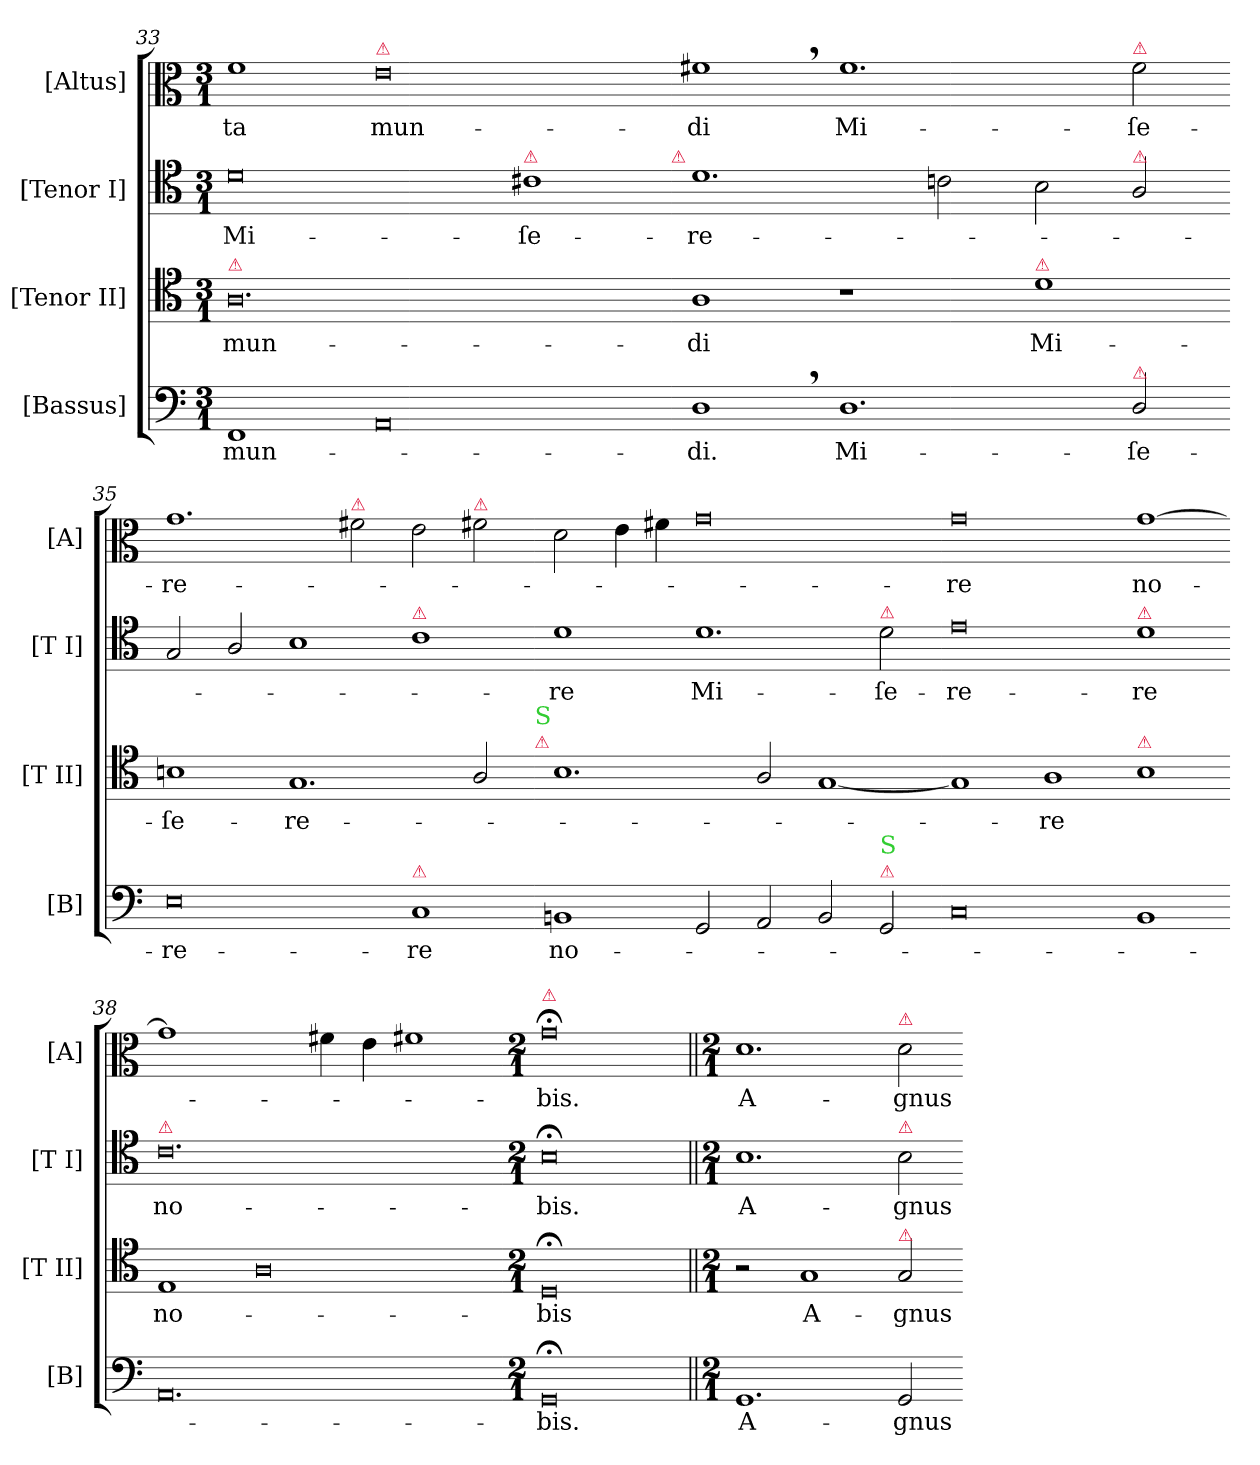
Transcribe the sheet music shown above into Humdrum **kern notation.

**kern	**text	**kern	**text	**kern	**text	**kern	**text
*part4	*part4	*part3	*part3	*part2	*part2	*part1	*part1
*staff4	*staff4	*staff3	*staff3	*staff2	*staff2	*staff1	*staff1
*I"[Bassus]	*	*I"[Tenor II]	*	*I"[Tenor I]	*	*I"[Altus]	*
*I'[B]	*	*I'[T II]	*	*I'[T I]	*	*I'[A]	*
*clefF4	*	*clefC4	*	*clefC4	*	*clefC3	*
*k[]	*	*k[]	*	*k[]	*	*k[]	*
*M3/1	*	*M3/1	*	*M3/1	*	*M3/1	*
=33	=33	=33	=33	=33	=33	=33	=33
!	!	!LO:TX:a:color=crimson:t=⚠	!	!	!	!	!
1FF/	mun-	0.A\	mun-	0d\	Mi-	1f\	-ta
!	!	!	!	!	!	!LO:TX:a:color=crimson:t=⚠	!
0AA/	.	.	.	.	.	0e\	mun-
!	!	!	!	!LO:TX:a:color=crimson:t=⚠	!	!	!
.	.	.	.	1c#X\	-ſe-	.	.
!	!	!	!	!LO:TX:a:color=crimson:t=⚠	!	!	!
=34-	=34-	=34-	=34-	=34-	=34-	=34-	=34-
1D,\	-di.	1A\	-di	1.d\	-re-	1f#X,\	-di
1.D\	Mi-	1r	.	.	.	1.f#\	Mi-
.	.	.	.	2cn\	.	.	.
!	!	!LO:TX:a:color=crimson:t=⚠	!	!	!	!	!
.	.	1d\	Mi-	2B\	.	.	.
!	!	!	!	!	!	!LO:TX:a:color=crimson:t=⚠	!
!	!	!	!	!LO:TX:a:color=crimson:t=⚠	!	!	!
!LO:TX:a:color=crimson:t=⚠	!	!	!	!	!	!	!
2D/	-ſe-	.	.	2A/	.	2f#\	-ſe-
=35-	=35-	=35-	=35-	=35-	=35-	=35-	=35-
0E\	-re-	1Bn\	-ſe-	2G/	.	1.g\	-re-
.	.	.	.	2A/	.	.	.
.	.	1.G/	-re-	1B\	.	.	.
!	!	!	!	!	!	!LO:TX:a:color=crimson:t=⚠	!
.	.	.	.	.	.	2f#X\	.
!	!	!	!	!LO:TX:a:color=crimson:t=⚠	!	!	!
!LO:TX:a:color=crimson:t=⚠	!	!	!	!	!	!	!
1C/	-re	.	.	1c\	.	2e\	.
!	!	!	!	!	!	!LO:TX:a:color=crimson:t=⚠	!
.	.	2A/	.	.	.	2f#X\	.
!	!	!LO:TX:a:color=crimson:t=⚠	!	!	!	!	!
!	!	!LO:TX:a:color=limegreen:t=S	!	!	!	!	!
=36-	=36-	=36-	=36-	=36-	=36-	=36-	=36-
1BBn/	no-	1.B\	.	1d\	-re	2d\	.
.	.	.	.	.	.	4e\	.
.	.	.	.	.	.	4f#X\	.
2GG/	.	.	.	1.d\	Mi-	0g\	.
2AA/	.	2A/	.	.	.	.	.
2BB/	.	[1G/	.	.	.	.	.
!	!	!	!	!LO:TX:a:color=crimson:t=⚠	!	!	!
!LO:TX:a:color=crimson:t=⚠	!	!	!	!	!	!	!
!LO:TX:a:color=limegreen:t=S	!	!	!	!	!	!	!
2GG/	.	.	.	2d\	-ſe-	.	.
=37-	=37-	=37-	=37-	=37-	=37-	=37-	=37-
0C/	.	1G/]	.	0e\	-re-	0g\	-re
.	.	1A\	-re	.	.	.	.
!	!	!	!	!LO:TX:a:color=crimson:t=⚠	!	!	!
!	!	!LO:TX:a:color=crimson:t=⚠	!	!	!	!	!
1BB/	.	1B\	.	1d\	-re	[1g\	no-
=38-	=38-	=38-	=38-	=38-	=38-	=38-	=38-
!	!	!	!	!LO:TX:a:color=crimson:t=⚠	!	!	!
!	!	!	!	!	!	!LO:N:vis=1	!
0.AA/	.	1E/	no-	0.c\	no-	1.g\]	.
.	.	0A\	.	.	.	.	.
.	.	.	.	.	.	4f#X\	.
.	.	.	.	.	.	4e\	.
.	.	.	.	.	.	1f#X\	.
=39-	=39-	=39-	=39-	=39-	=39-	=39-	=39-
*M2/1	*	*M2/1	*	*M2/1	*	*M2/1	*
!	!	!	!	!	!	!LO:TX:a:color=crimson:t=⚠	!
0GG;</	-bis.	0D;</	-bis	0B;<\	-bis.	0g;\	-bis.
=40||	=40||	=40||	=40||	=40||	=40||	=40||	=40||
*M2/1	*	*M2/1	*	*M2/1	*	*M2/1	*
1.GG/	A-	2r	.	1.B\	A-	1.d\	A-
.	.	1G/	A-	.	.	.	.
!	!	!	!	!	!	!LO:TX:a:color=crimson:t=⚠	!
!	!	!	!	!LO:TX:a:color=crimson:t=⚠	!	!	!
!	!	!LO:TX:a:color=crimson:t=⚠	!	!	!	!	!
2GG/	-gnus	2G/	-gnus	2B\	-gnus	2d\	-gnus
=-	=-	=-	=-	=-	=-	=-	=-
*-	*-	*-	*-	*-	*-	*-	*-
